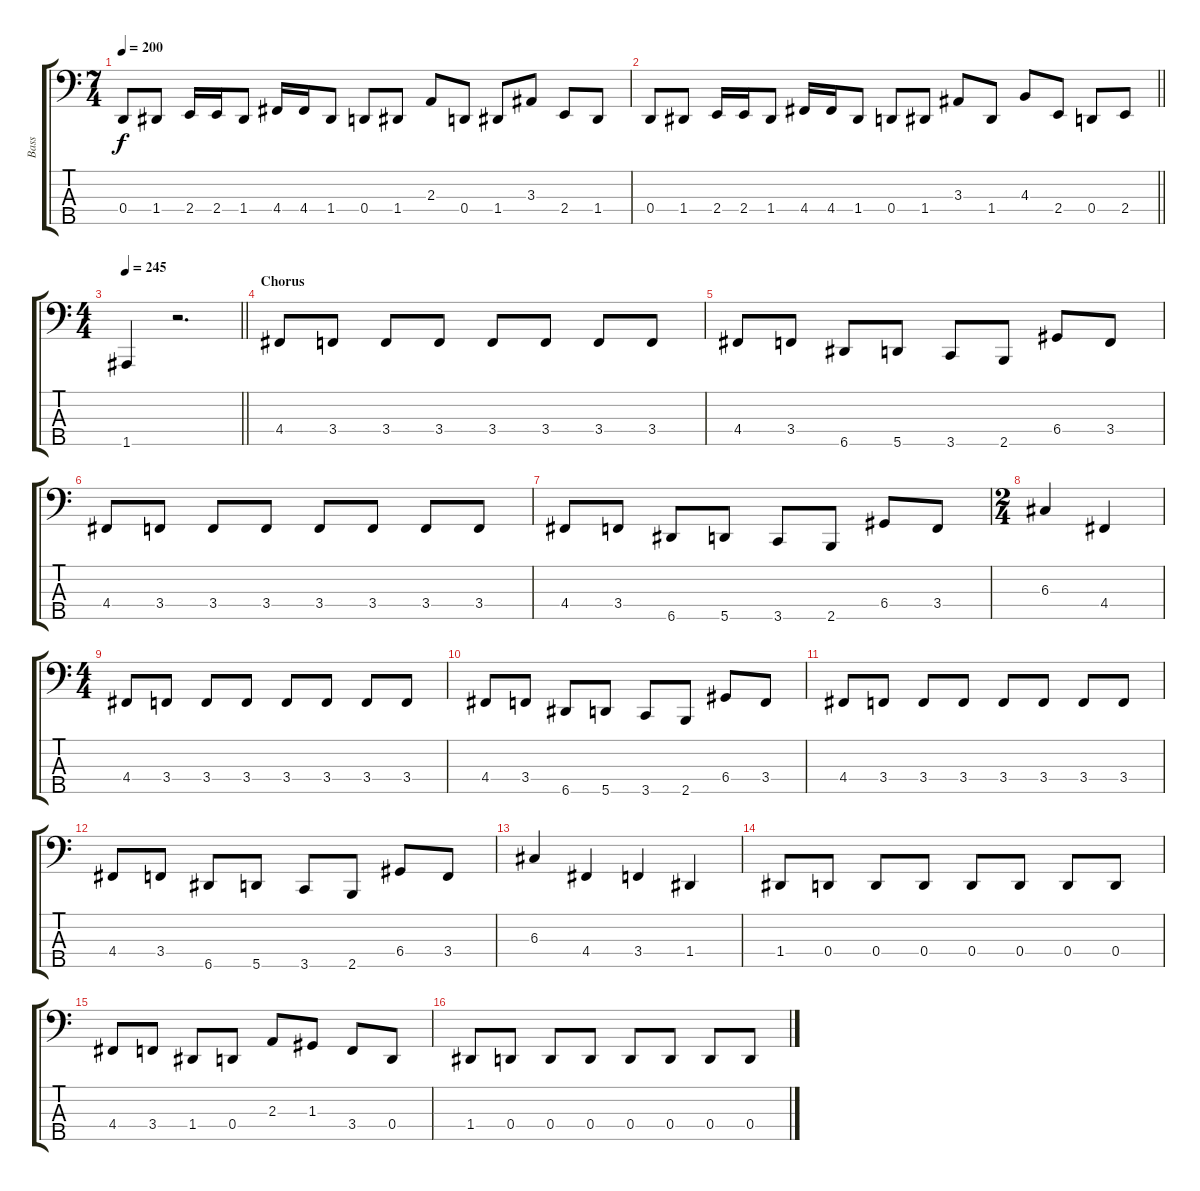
\track ("Bass" "Bass") {instrument electricbasspick}
\staff {score tabs}
\tuning (F2 C2 G1 D1 A0) {hide}
\ts (7 4)
\tempo 200
\clef f4
\ks c
0.4.8{dy f} 1.4.8 2.4.16 2.4.16 1.4.8 4.4.16 4.4.16 1.4.8 0.4.8 1.4.8 2.3.8 0.4.8 1.4.8 3.3.8 2.4.8 1.4.8 |
\barLineRight lightlight
0.4.8 1.4.8 2.4.16 2.4.16 1.4.8 4.4.16 4.4.16 1.4.8 0.4.8 1.4.8 3.3.8 1.4.8 4.3.8 2.4.8 0.4.8 2.4.8 |
\ts (4 4)
\section ("" "")
\tempo 245
\barLineRight lightlight
1.5.4 r.2{d} |
\section ("" "Chorus")
4.4.8 3.4.8 3.4.8 3.4.8 3.4.8 3.4.8 3.4.8 3.4.8 |
4.4.8 3.4.8 6.5.8 5.5.8 3.5.8 2.5.8 6.4.8 3.4.8 |
4.4.8 3.4.8 3.4.8 3.4.8 3.4.8 3.4.8 3.4.8 3.4.8 |
4.4.8 3.4.8 6.5.8 5.5.8 3.5.8 2.5.8 6.4.8 3.4.8 |
\ts (2 4)
6.3.4 4.4.4 |
\ts (4 4)
4.4.8 3.4.8 3.4.8 3.4.8 3.4.8 3.4.8 3.4.8 3.4.8 |
4.4.8 3.4.8 6.5.8 5.5.8 3.5.8 2.5.8 6.4.8 3.4.8 |
4.4.8 3.4.8 3.4.8 3.4.8 3.4.8 3.4.8 3.4.8 3.4.8 |
4.4.8 3.4.8 6.5.8 5.5.8 3.5.8 2.5.8 6.4.8 3.4.8 |
6.3.4 4.4.4 3.4.4 1.4.4 |
1.4.8 0.4.8 0.4.8 0.4.8 0.4.8 0.4.8 0.4.8 0.4.8 |
4.4.8 3.4.8 1.4.8 0.4.8 2.3.8 1.3.8 3.4.8 0.4.8 |
1.4.8 0.4.8 0.4.8 0.4.8 0.4.8 0.4.8 0.4.8 0.4.8
